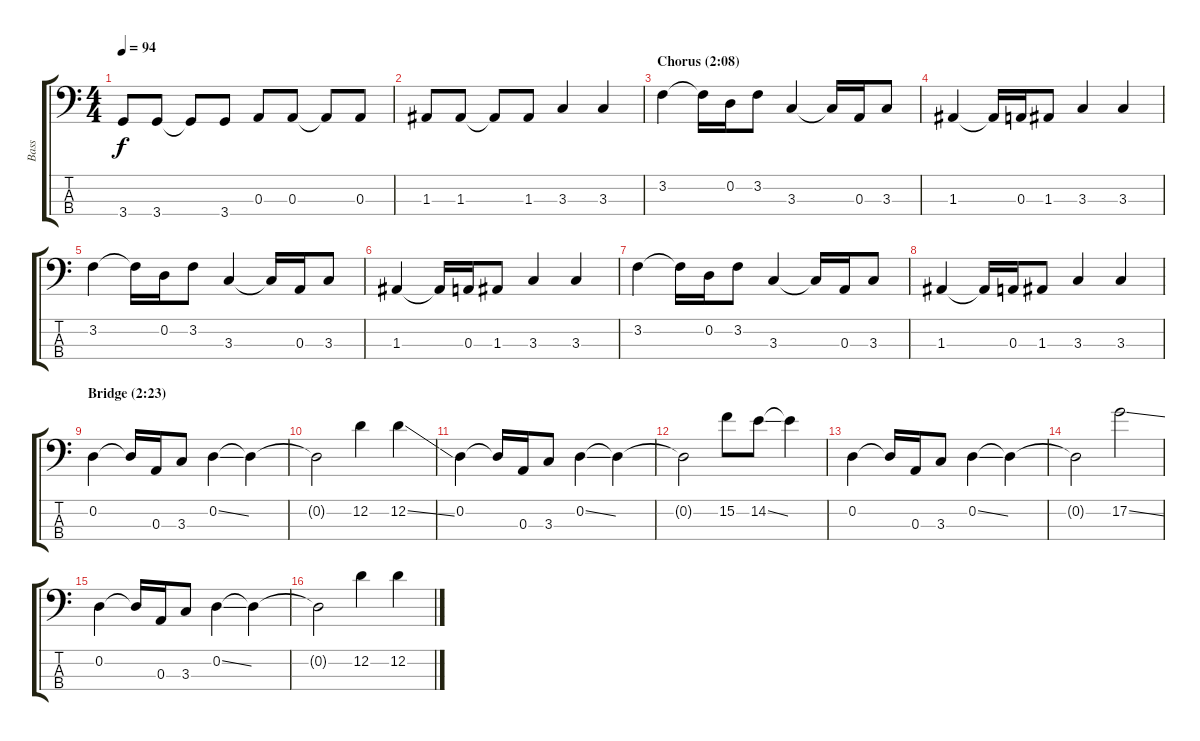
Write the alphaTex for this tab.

\track ("Bass" "Bass") {instrument electricbassfinger}
\staff {score tabs}
\tuning (G2 D2 A1 E1) {hide}
\ts (4 4)
\tempo 94
\clef f4
\ks c
3.4.8{dy f} 3.4.8 3.4{t}.8 3.4.8 0.3.8 0.3.8 0.3{t}.8 0.3.8 |
1.3.8 1.3.8 1.3{t}.8 1.3.8 3.3.4 3.3.4 |
\section ("" "Chorus (2:08)")
3.2.4 3.2{t}.16 0.2.16 3.2.8 3.3.4 3.3{t}.16 0.3.16 3.3.8 |
1.3.4 1.3{t}.16 0.3.16 1.3.8 3.3.4 3.3.4 |
3.2.4 3.2{t}.16 0.2.16 3.2.8 3.3.4 3.3{t}.16 0.3.16 3.3.8 |
1.3.4 1.3{t}.16 0.3.16 1.3.8 3.3.4 3.3.4 |
3.2.4 3.2{t}.16 0.2.16 3.2.8 3.3.4 3.3{t}.16 0.3.16 3.3.8 |
1.3.4 1.3{t}.16 0.3.16 1.3.8 3.3.4 3.3.4 |
\section ("" "Bridge (2:23)")
0.2.4 0.2{t}.16 0.3.16 3.3.8 0.2{ss}.4 0.2{t}.4 |
0.2{t}.2 12.2.4 12.2{ss}.4 |
0.2.4 0.2{t}.16 0.3.16 3.3.8 0.2{ss}.4 0.2{t}.4 |
0.2{t}.2 15.2.8 14.2{ss}.8 14.2{t}.4 |
0.2.4 0.2{t}.16 0.3.16 3.3.8 0.2{ss}.4 0.2{t}.4 |
0.2{t}.2 17.2{ss}.2 |
0.2.4 0.2{t}.16 0.3.16 3.3.8 0.2{ss}.4 0.2{t}.4 |
0.2{t}.2 12.2.4 12.2{ss}.4
